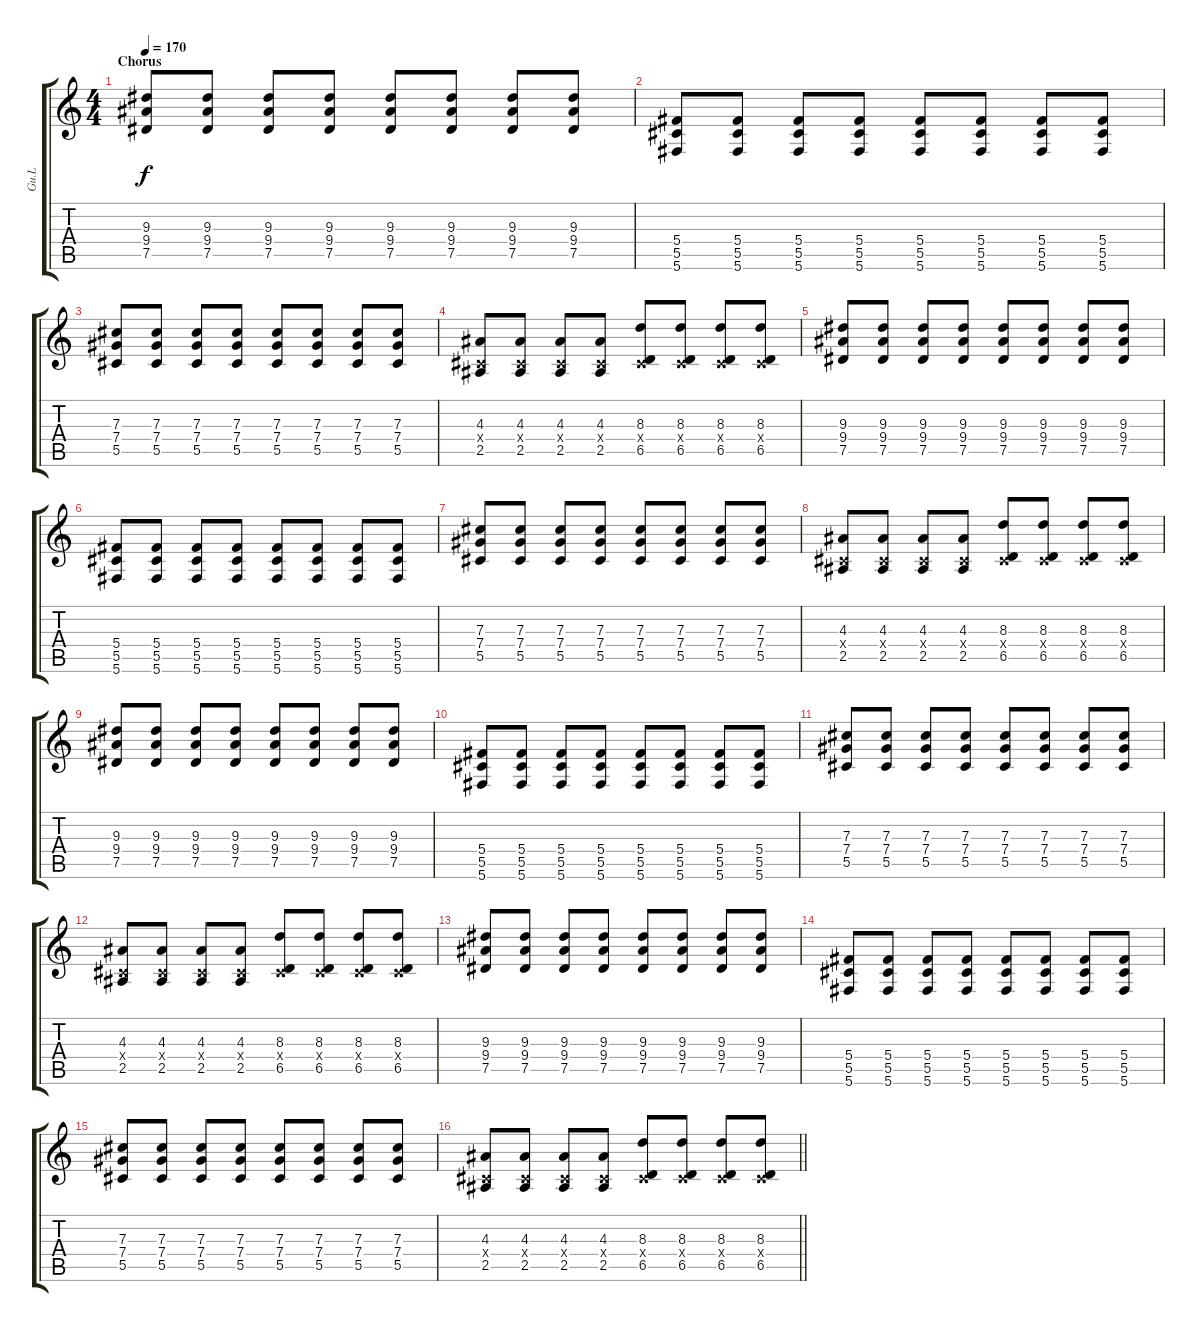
\track ("Gu.L" "Gu.L") {instrument distortionguitar}
\staff {score tabs}
\tuning (Eb4 Bb3 Gb3 Db3 Ab2 Db2) {hide}
\ts (4 4)
\section ("" "Chorus")
\tempo 170
\clef g2
\ks c
(9.3 9.4 7.5).8{dy f} (9.3 9.4 7.5).8 (9.3 9.4 7.5).8 (9.3 9.4 7.5).8 (9.3 9.4 7.5).8 (9.3 9.4 7.5).8 (9.3 9.4 7.5).8 (9.3 9.4 7.5).8 |
(5.4 5.5 5.6).8 (5.4 5.5 5.6).8 (5.4 5.5 5.6).8 (5.4 5.5 5.6).8 (5.4 5.5 5.6).8 (5.4 5.5 5.6).8 (5.4 5.5 5.6).8 (5.4 5.5 5.6).8 |
(7.3 7.4 5.5).8 (7.3 7.4 5.5).8 (7.3 7.4 5.5).8 (7.3 7.4 5.5).8 (7.3 7.4 5.5).8 (7.3 7.4 5.5).8 (7.3 7.4 5.5).8 (7.3 7.4 5.5).8 |
(4.3 0.4{x} 2.5).8 (4.3 0.4{x} 2.5).8 (4.3 0.4{x} 2.5).8 (4.3 0.4{x} 2.5).8 (8.3 0.4{x} 6.5).8 (8.3 0.4{x} 6.5).8 (8.3 0.4{x} 6.5).8 (8.3 0.4{x} 6.5).8 |
(9.3 9.4 7.5).8 (9.3 9.4 7.5).8 (9.3 9.4 7.5).8 (9.3 9.4 7.5).8 (9.3 9.4 7.5).8 (9.3 9.4 7.5).8 (9.3 9.4 7.5).8 (9.3 9.4 7.5).8 |
(5.4 5.5 5.6).8 (5.4 5.5 5.6).8 (5.4 5.5 5.6).8 (5.4 5.5 5.6).8 (5.4 5.5 5.6).8 (5.4 5.5 5.6).8 (5.4 5.5 5.6).8 (5.4 5.5 5.6).8 |
(7.3 7.4 5.5).8 (7.3 7.4 5.5).8 (7.3 7.4 5.5).8 (7.3 7.4 5.5).8 (7.3 7.4 5.5).8 (7.3 7.4 5.5).8 (7.3 7.4 5.5).8 (7.3 7.4 5.5).8 |
(4.3 0.4{x} 2.5).8 (4.3 0.4{x} 2.5).8 (4.3 0.4{x} 2.5).8 (4.3 0.4{x} 2.5).8 (8.3 0.4{x} 6.5).8 (8.3 0.4{x} 6.5).8 (8.3 0.4{x} 6.5).8 (8.3 0.4{x} 6.5).8 |
(9.3 9.4 7.5).8 (9.3 9.4 7.5).8 (9.3 9.4 7.5).8 (9.3 9.4 7.5).8 (9.3 9.4 7.5).8 (9.3 9.4 7.5).8 (9.3 9.4 7.5).8 (9.3 9.4 7.5).8 |
(5.4 5.5 5.6).8 (5.4 5.5 5.6).8 (5.4 5.5 5.6).8 (5.4 5.5 5.6).8 (5.4 5.5 5.6).8 (5.4 5.5 5.6).8 (5.4 5.5 5.6).8 (5.4 5.5 5.6).8 |
(7.3 7.4 5.5).8 (7.3 7.4 5.5).8 (7.3 7.4 5.5).8 (7.3 7.4 5.5).8 (7.3 7.4 5.5).8 (7.3 7.4 5.5).8 (7.3 7.4 5.5).8 (7.3 7.4 5.5).8 |
(4.3 0.4{x} 2.5).8 (4.3 0.4{x} 2.5).8 (4.3 0.4{x} 2.5).8 (4.3 0.4{x} 2.5).8 (8.3 0.4{x} 6.5).8 (8.3 0.4{x} 6.5).8 (8.3 0.4{x} 6.5).8 (8.3 0.4{x} 6.5).8 |
(9.3 9.4 7.5).8 (9.3 9.4 7.5).8 (9.3 9.4 7.5).8 (9.3 9.4 7.5).8 (9.3 9.4 7.5).8 (9.3 9.4 7.5).8 (9.3 9.4 7.5).8 (9.3 9.4 7.5).8 |
(5.4 5.5 5.6).8 (5.4 5.5 5.6).8 (5.4 5.5 5.6).8 (5.4 5.5 5.6).8 (5.4 5.5 5.6).8 (5.4 5.5 5.6).8 (5.4 5.5 5.6).8 (5.4 5.5 5.6).8 |
(7.3 7.4 5.5).8 (7.3 7.4 5.5).8 (7.3 7.4 5.5).8 (7.3 7.4 5.5).8 (7.3 7.4 5.5).8 (7.3 7.4 5.5).8 (7.3 7.4 5.5).8 (7.3 7.4 5.5).8 |
\barLineRight lightlight
(4.3 0.4{x} 2.5).8 (4.3 0.4{x} 2.5).8 (4.3 0.4{x} 2.5).8 (4.3 0.4{x} 2.5).8 (8.3 0.4{x} 6.5).8 (8.3 0.4{x} 6.5).8 (8.3 0.4{x} 6.5).8 (8.3 0.4{x} 6.5).8
